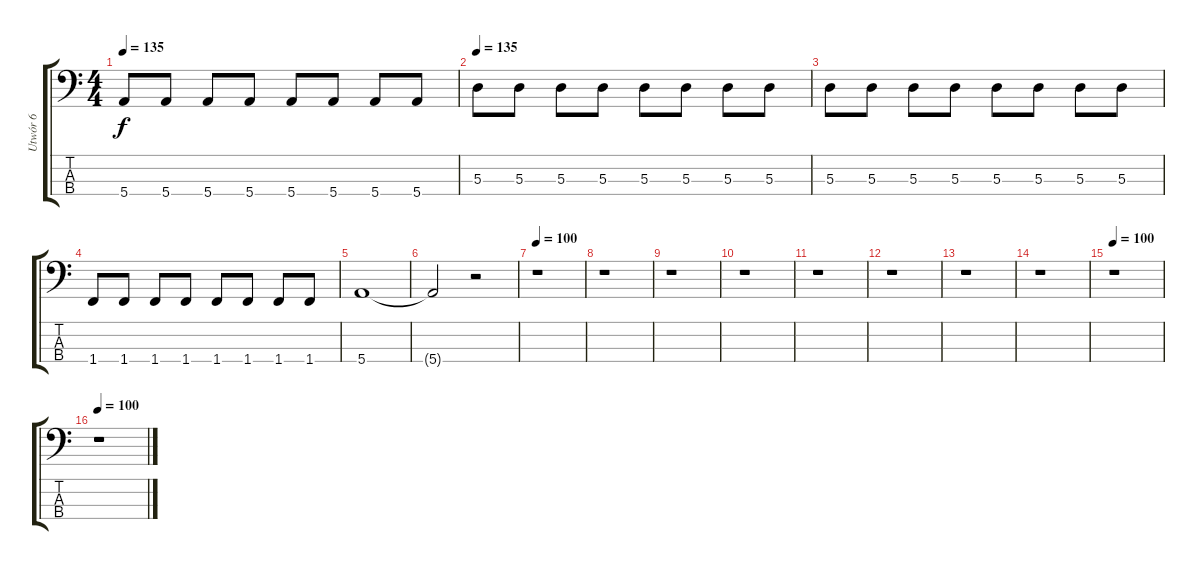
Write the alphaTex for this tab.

\track ("Utwór 6" "Utwór 6") {instrument electricbasspick}
\staff {score tabs}
\tuning (G2 D2 A1 E1) {hide}
\ts (4 4)
\tempo 135
\clef f4
\ks c
5.4.8{dy f} 5.4.8 5.4.8 5.4.8 5.4.8 5.4.8 5.4.8 5.4.8 |
\tempo 135
5.3.8 5.3.8 5.3.8 5.3.8 5.3.8 5.3.8 5.3.8 5.3.8 |
5.3.8 5.3.8 5.3.8 5.3.8 5.3.8 5.3.8 5.3.8 5.3.8 |
1.4.8 1.4.8 1.4.8 1.4.8 1.4.8 1.4.8 1.4.8 1.4.8 |
5.4.1 |
5.4{t}.2 r.2 |
\tempo 100
r.1 |
r.1 |
r.1 |
r.1 |
r.1 |
r.1 |
r.1 |
r.1 |
\tempo 100
r.1 |
\tempo 100
r.1
